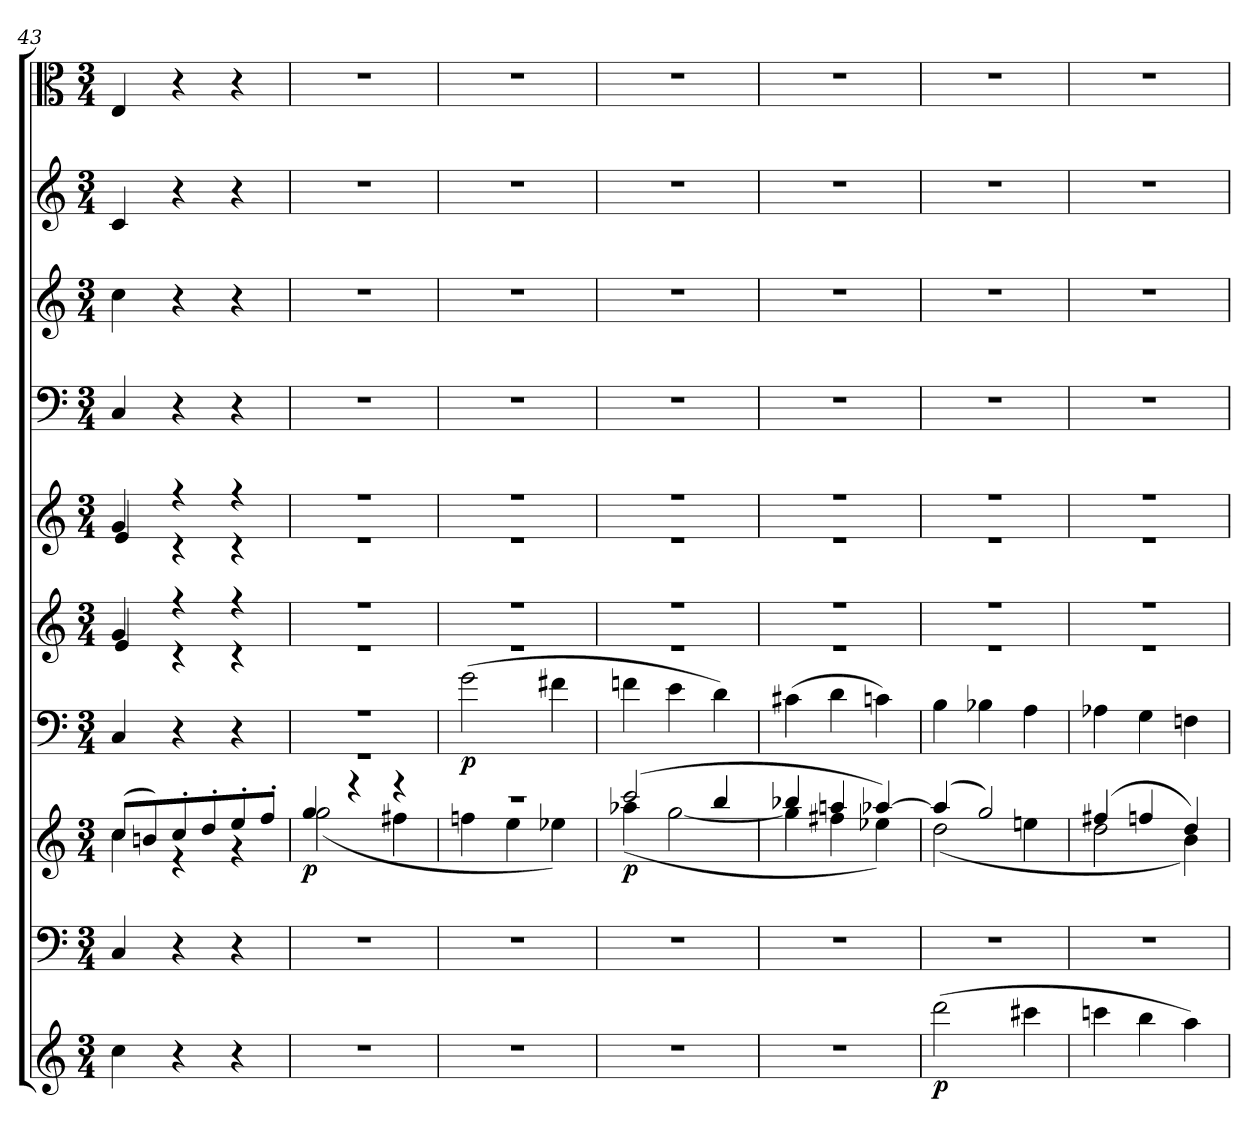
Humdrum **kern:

**kern	**dynam	**kern	**kern	**dynam	**kern	**dynam	**kern	**kern	**kern	**kern	**kern	**kern
*part10	*part10	*part9	*part8	*part8	*part7	*part7	*part6	*part5	*part4	*part3	*part2	*part1
*staff10	*staff10	*staff9	*staff8	*staff8	*staff7	*staff7	*staff6	*staff5	*staff4	*staff3	*staff2	*staff1
*clefG2	*	*clefF4	*clefG2	*	*clefF4	*	*clefG2	*clefG2	*clefF4	*clefG2	*clefG2	*clefC3
*k[]	*	*k[]	*k[]	*	*k[]	*	*k[]	*k[]	*k[]	*k[]	*k[]	*k[]
*C:	*	*C:	*C:	*	*C:	*	*C:	*C:	*C:	*C:	*C:	*C:
*M3/4	*	*M3/4	*M3/4	*	*M3/4	*	*M3/4	*M3/4	*M3/4	*M3/4	*M3/4	*M3/4
=43	=43	=43	=43	=43	=43	=43	=43	=43	=43	=43	=43	=43
*	*	*	*^	*	*	*	*^	*^	*	*	*	*
4cc\	.	4C/	(8cc/L	4cc\	.	4C/	.	4g/	4e/	4g/	4e/	4C/	4cc\	4c/	4E/
.	.	.	8bn/)	.	.	.	.	.	.	.	.	.	.	.	.
4r	.	4r	8cc'/	4r	.	4r	.	4r	4r	4r	4r	4r	4r	4r	4r
.	.	.	8dd'/	.	.	.	.	.	.	.	.	.	.	.	.
4r	.	4r	8ee'/	4r	.	4r	.	4r	4r	4r	4r	4r	4r	4r	4r
.	.	.	8ff'/J	.	.	.	.	.	.	.	.	.	.	.	.
=44	=44	=44	=44	=44	=44	=44	=44	=44	=44	=44	=44	=44	=44	=44	=44
*	*	*	*	*	*	*^	*	*	*	*	*	*	*	*	*
2.r	.	2.r	4gg/	(2gg\	p	2.r	2.r	.	2.r	2.r	2.r	2.r	2.r	2.r	2.r	2.r
.	.	.	4r	.	.	.	.	.	.	.	.	.	.	.	.	.
.	.	.	4r	4ff#X\	.	.	.	.	.	.	.	.	.	.	.	.
*	*	*	*	*	*	*v	*v	*	*	*	*	*	*	*	*	*
=45	=45	=45	=45	=45	=45	=45	=45	=45	=45	=45	=45	=45	=45	=45	=45
2.r	.	2.r	2.r	4ffn\	.	(2g\	p	2.r	2.r	2.r	2.r	2.r	2.r	2.r	2.r
.	.	.	.	4ee\	.	.	.	.	.	.	.	.	.	.	.
.	.	.	.	4ee-X\)	.	4f#X\	.	.	.	.	.	.	.	.	.
=46	=46	=46	=46	=46	=46	=46	=46	=46	=46	=46	=46	=46	=46	=46	=46
2.r	.	2.r	(2ccc/	(4aa-X\	p	4fn\	.	2.r	2.r	2.r	2.r	2.r	2.r	2.r	2.r
.	.	.	.	[2gg\	.	4e\	.	.	.	.	.	.	.	.	.
.	.	.	4bb/	.	.	4d\)	.	.	.	.	.	.	.	.	.
=47	=47	=47	=47	=47	=47	=47	=47	=47	=47	=47	=47	=47	=47	=47	=47
2.r	.	2.r	4bb-X/	4gg\]	.	(4c#X\	.	2.r	2.r	2.r	2.r	2.r	2.r	2.r	2.r
.	.	.	4aan/	4ff#X\	.	4d\	.	.	.	.	.	.	.	.	.
.	.	.	[4aa-X/)	4ee-X\)	.	4cn\)	.	.	.	.	.	.	.	.	.
=48	=48	=48	=48	=48	=48	=48	=48	=48	=48	=48	=48	=48	=48	=48	=48
(2ddd\	p	2.r	(4aa-/]	(2dd\	.	4B\	.	2.r	2.r	2.r	2.r	2.r	2.r	2.r	2.r
.	.	.	2gg/)	.	.	4B-X\	.	.	.	.	.	.	.	.	.
4ccc#X\	.	.	.	4een\	.	4A\	.	.	.	.	.	.	.	.	.
=49	=49	=49	=49	=49	=49	=49	=49	=49	=49	=49	=49	=49	=49	=49	=49
4cccn\	.	2.r	(4ff#X/	2dd\	.	4A-X\	.	2.r	2.r	2.r	2.r	2.r	2.r	2.r	2.r
4bb\	.	.	4ffn/	.	.	4G\	.	.	.	.	.	.	.	.	.
4aa\)	.	.	4dd/)	4b\)	.	4Fn\	.	.	.	.	.	.	.	.	.
*	*	*	*	*	*	*	*	*v	*v	*	*	*	*	*	*
*	*	*	*v	*v	*	*	*	*	*v	*v	*	*	*	*
=	=	=	=	=	=	=	=	=	=	=	=	=
*-	*-	*-	*-	*-	*-	*-	*-	*-	*-	*-	*-	*-
